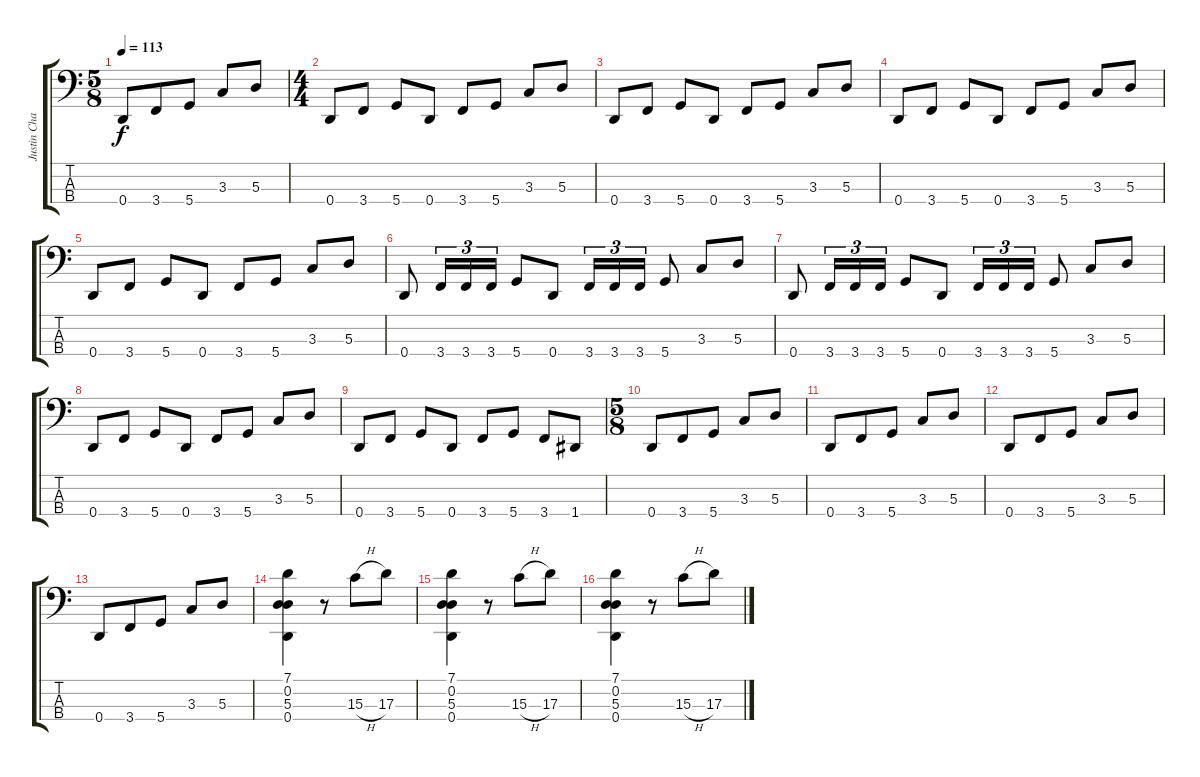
\track ("Justin Chancellor (bass)" "Justin Cha") {instrument electricbasspick}
\staff {score tabs}
\tuning (G2 D2 A1 D1) {hide}
\ts (5 8)
\tempo 113
\clef f4
\ks c
0.4.8{dy f} 3.4.8 5.4.8 3.3.8 5.3.8 |
\ts (4 4)
0.4.8 3.4.8 5.4.8 0.4.8 3.4.8 5.4.8 3.3.8 5.3.8 |
0.4.8 3.4.8 5.4.8 0.4.8 3.4.8 5.4.8 3.3.8 5.3.8 |
0.4.8 3.4.8 5.4.8 0.4.8 3.4.8 5.4.8 3.3.8 5.3.8 |
0.4.8 3.4.8 5.4.8 0.4.8 3.4.8 5.4.8 3.3.8 5.3.8 |
0.4.8 3.4.16{tu (3 2)} 3.4.16{tu (3 2)} 3.4.16{tu (3 2)} 5.4.8 0.4.8 3.4.16{tu (3 2)} 3.4.16{tu (3 2)} 3.4.16{tu (3 2)} 5.4.8 3.3.8 5.3.8 |
0.4.8 3.4.16{tu (3 2)} 3.4.16{tu (3 2)} 3.4.16{tu (3 2)} 5.4.8 0.4.8 3.4.16{tu (3 2)} 3.4.16{tu (3 2)} 3.4.16{tu (3 2)} 5.4.8 3.3.8 5.3.8 |
0.4.8 3.4.8 5.4.8 0.4.8 3.4.8 5.4.8 3.3.8 5.3.8 |
0.4.8 3.4.8 5.4.8 0.4.8 3.4.8 5.4.8 3.4.8 1.4.8 |
\ts (5 8)
0.4.8 3.4.8 5.4.8 3.3.8 5.3.8 |
0.4.8 3.4.8 5.4.8 3.3.8 5.3.8 |
0.4.8 3.4.8 5.4.8 3.3.8 5.3.8 |
0.4.8 3.4.8 5.4.8 3.3.8 5.3.8 |
(7.1 0.2 5.3 0.4).4 r.8 15.3{h}.8 17.3.8 |
(7.1 0.2 5.3 0.4).4 r.8 15.3{h}.8 17.3.8 |
(7.1 0.2 5.3 0.4).4 r.8 15.3{h}.8 17.3.8
